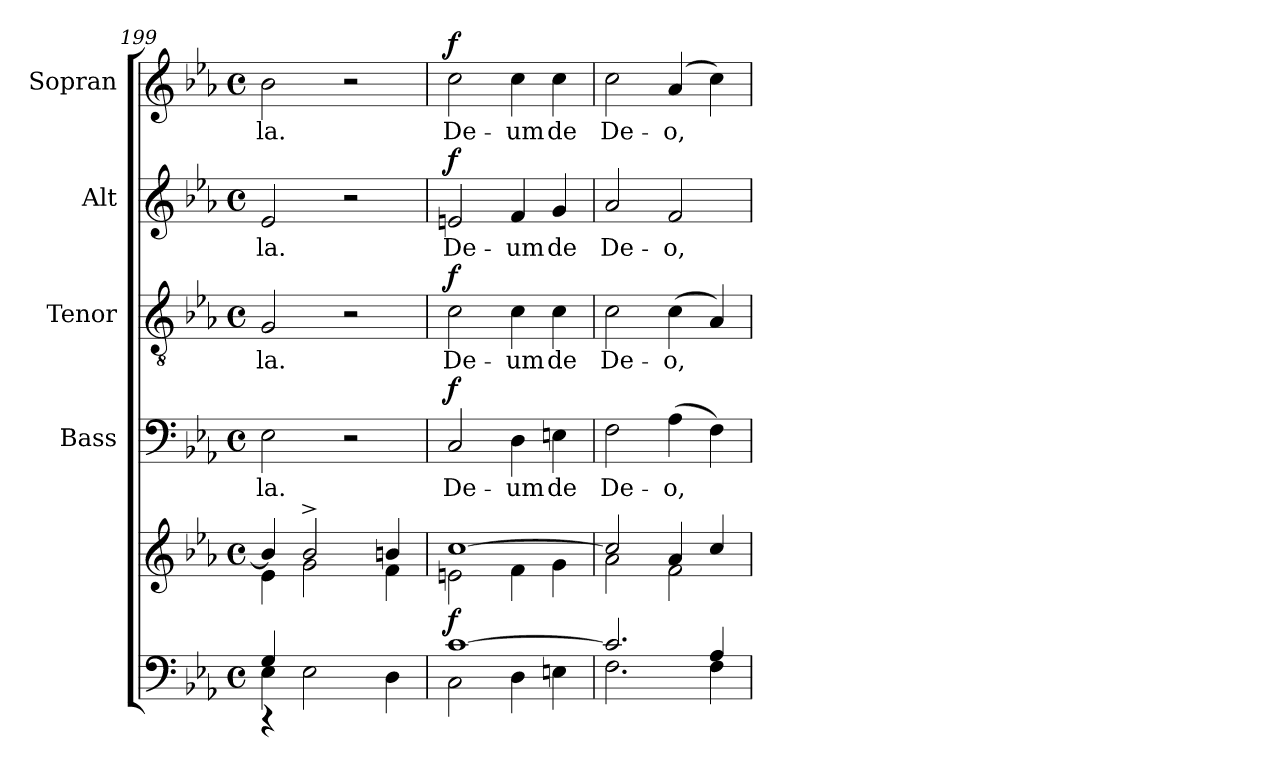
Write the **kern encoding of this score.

**kern	**kern	**dynam	**kern	**text	**dynam	**kern	**text	**dynam	**kern	**text	**dynam	**kern	**text	**dynam
*part5	*part5	*part5	*part4	*part4	*part4	*part3	*part3	*part3	*part2	*part2	*part2	*part1	*part1	*part1
*staff6	*staff5	*staff5/6	*staff4	*staff4	*staff4	*staff3	*staff3	*staff3	*staff2	*staff2	*staff2	*staff1	*staff1	*staff1
*	*	*	*I"Bass	*	*	*I"Tenor	*	*	*I"Alt	*	*	*I"Sopran	*	*
*	*	*	*I'B.	*	*	*I'T.	*	*	*I'A.	*	*	*I'S.	*	*
*clefF4	*clefG2	*	*clefF4	*	*	*clefGv2	*	*	*clefG2	*	*	*clefG2	*	*
*k[b-e-a-]	*k[b-e-a-]	*	*k[b-e-a-]	*	*	*k[b-e-a-]	*	*	*k[b-e-a-]	*	*	*k[b-e-a-]	*	*
*E-:	*E-:	*	*E-:	*	*	*E-:	*	*	*E-:	*	*	*E-:	*	*
*M4/4	*M4/4	*	*M4/4	*	*	*M4/4	*	*	*M4/4	*	*	*M4/4	*	*
*met(c)	*met(c)	*	*met(c)	*	*	*met(c)	*	*	*met(c)	*	*	*met(c)	*	*
=199	=199	=199	=199	=199	=199	=199	=199	=199	=199	=199	=199	=199	=199	=199
*^	*^	*	*	*	*	*	*	*	*	*	*	*	*	*
*	*^	*	*	*	*	*	*	*	*	*	*	*	*	*	*	*
!	!	!	!	!	!	!	!LO:LY:b	!	!	!LO:LY:b	!	!	!LO:LY:b	!	!	!LO:LY:b	!
4G/	4E-\	4rBBB	4b-/]	4e-\	.	2E-\	-la.	.	2G/	-la.	.	2e-/	-la.	.	2b-\	-la.	.
2.ryy	2E-\	2.ryy	2b-^</	2g\	.	.	.	.	.	.	.	.	.	.	.	.	.
.	.	.	.	.	.	2r	.	.	2r	.	.	2r	.	.	2r	.	.
.	4D\	.	4bn/	4f\	.	.	.	.	.	.	.	.	.	.	.	.	.
*	*v	*v	*	*	*	*	*	*	*	*	*	*	*	*	*	*	*
=200	=200	=200	=200	=200	=200	=200	=200	=200	=200	=200	=200	=200	=200	=200	=200	=200
!	!	!	!	!LO:DY:b	!	!LO:LY:b	!LO:DY:a	!	!LO:LY:b	!LO:DY:a	!	!LO:LY:b	!LO:DY:a	!	!LO:LY:b	!LO:DY:a
[>1c	2C\	[>1cc	2en\	f	2C/	De-	f	2c\	De-	f	2en/	De-	f	2cc\	De-	f
!	!	!	!	!	!	!LO:LY:b	!	!	!LO:LY:b	!	!	!LO:LY:b	!	!	!LO:LY:b	!
.	4D\	.	4f\	.	4D\	-um	.	4c\	-um	.	4f/	-um	.	4cc\	-um	.
!	!	!	!	!	!	!LO:LY:b	!	!	!LO:LY:b	!	!	!LO:LY:b	!	!	!LO:LY:b	!
.	4En\	.	4g\	.	4En\	de	.	4c\	de	.	4g/	de	.	4cc\	de	.
!!LO:PB:g=z
=201	=201	=201	=201	=201	=201	=201	=201	=201	=201	=201	=201	=201	=201	=201	=201	=201
!	!	!	!	!	!	!LO:LY:b	!	!	!LO:LY:b	!	!	!LO:LY:b	!	!	!LO:LY:b	!
2.c/]	2.F\	2cc/]	2a-\	.	2F\	De-	.	2c\	De-	.	2a-/	De-	.	2cc\	De-	.
!	!	!	!	!	!	!LO:LY:b	!	!	!LO:LY:b	!	!	!LO:LY:b	!	!	!LO:LY:b	!
.	.	4a-/	2f\	.	(>4A-\	-o,	.	(>4c\	-o,	.	2f/	-o,	.	(4a-/	-o,	.
4A-/	4F\	4cc/	.	.	4F\)	.	.	4A-/)	.	.	.	.	.	4cc\)	.	.
*v	*v	*	*	*	*	*	*	*	*	*	*	*	*	*	*	*
*	*v	*v	*	*	*	*	*	*	*	*	*	*	*	*	*
=	=	=	=	=	=	=	=	=	=	=	=	=	=	=
*-	*-	*-	*-	*-	*-	*-	*-	*-	*-	*-	*-	*-	*-	*-
